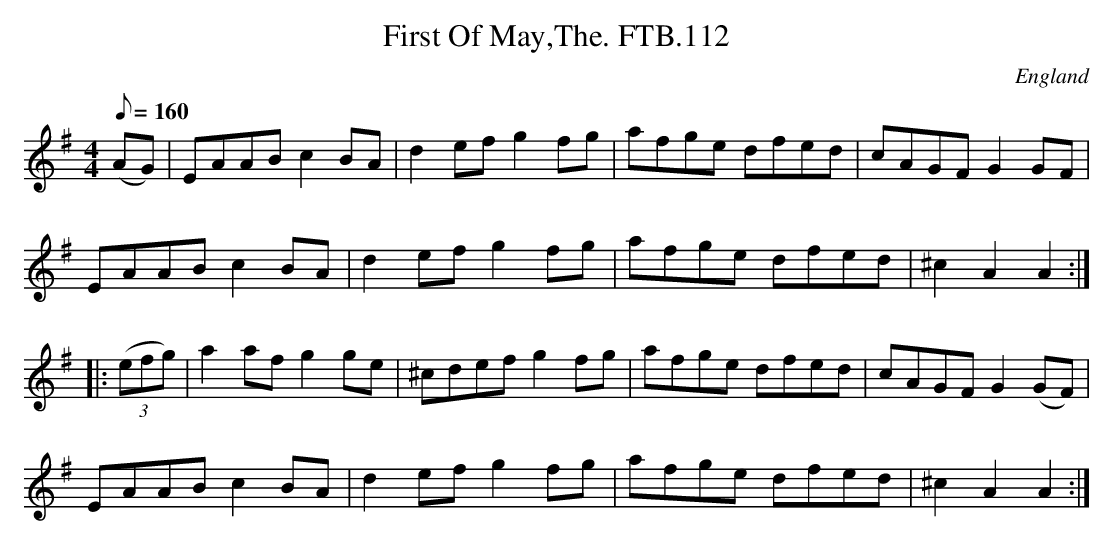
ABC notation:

X:1
T:First Of May,The. FTB.112
M:4/4
L:1/8
Q:160
O:England
K:G major
(AG)|EAABc2BA|d2efg2fg|afge dfed|cAGFG2GF|
EAABc2BA|d2efg2fg|afge dfed|^c2A2A2:|
|:((3efg)|a2afg2ge|^cdefg2fg|afge dfed|cAGFG2(GF)|
EAABc2BA|d2efg2fg|afge dfed|^c2A2A2:|
